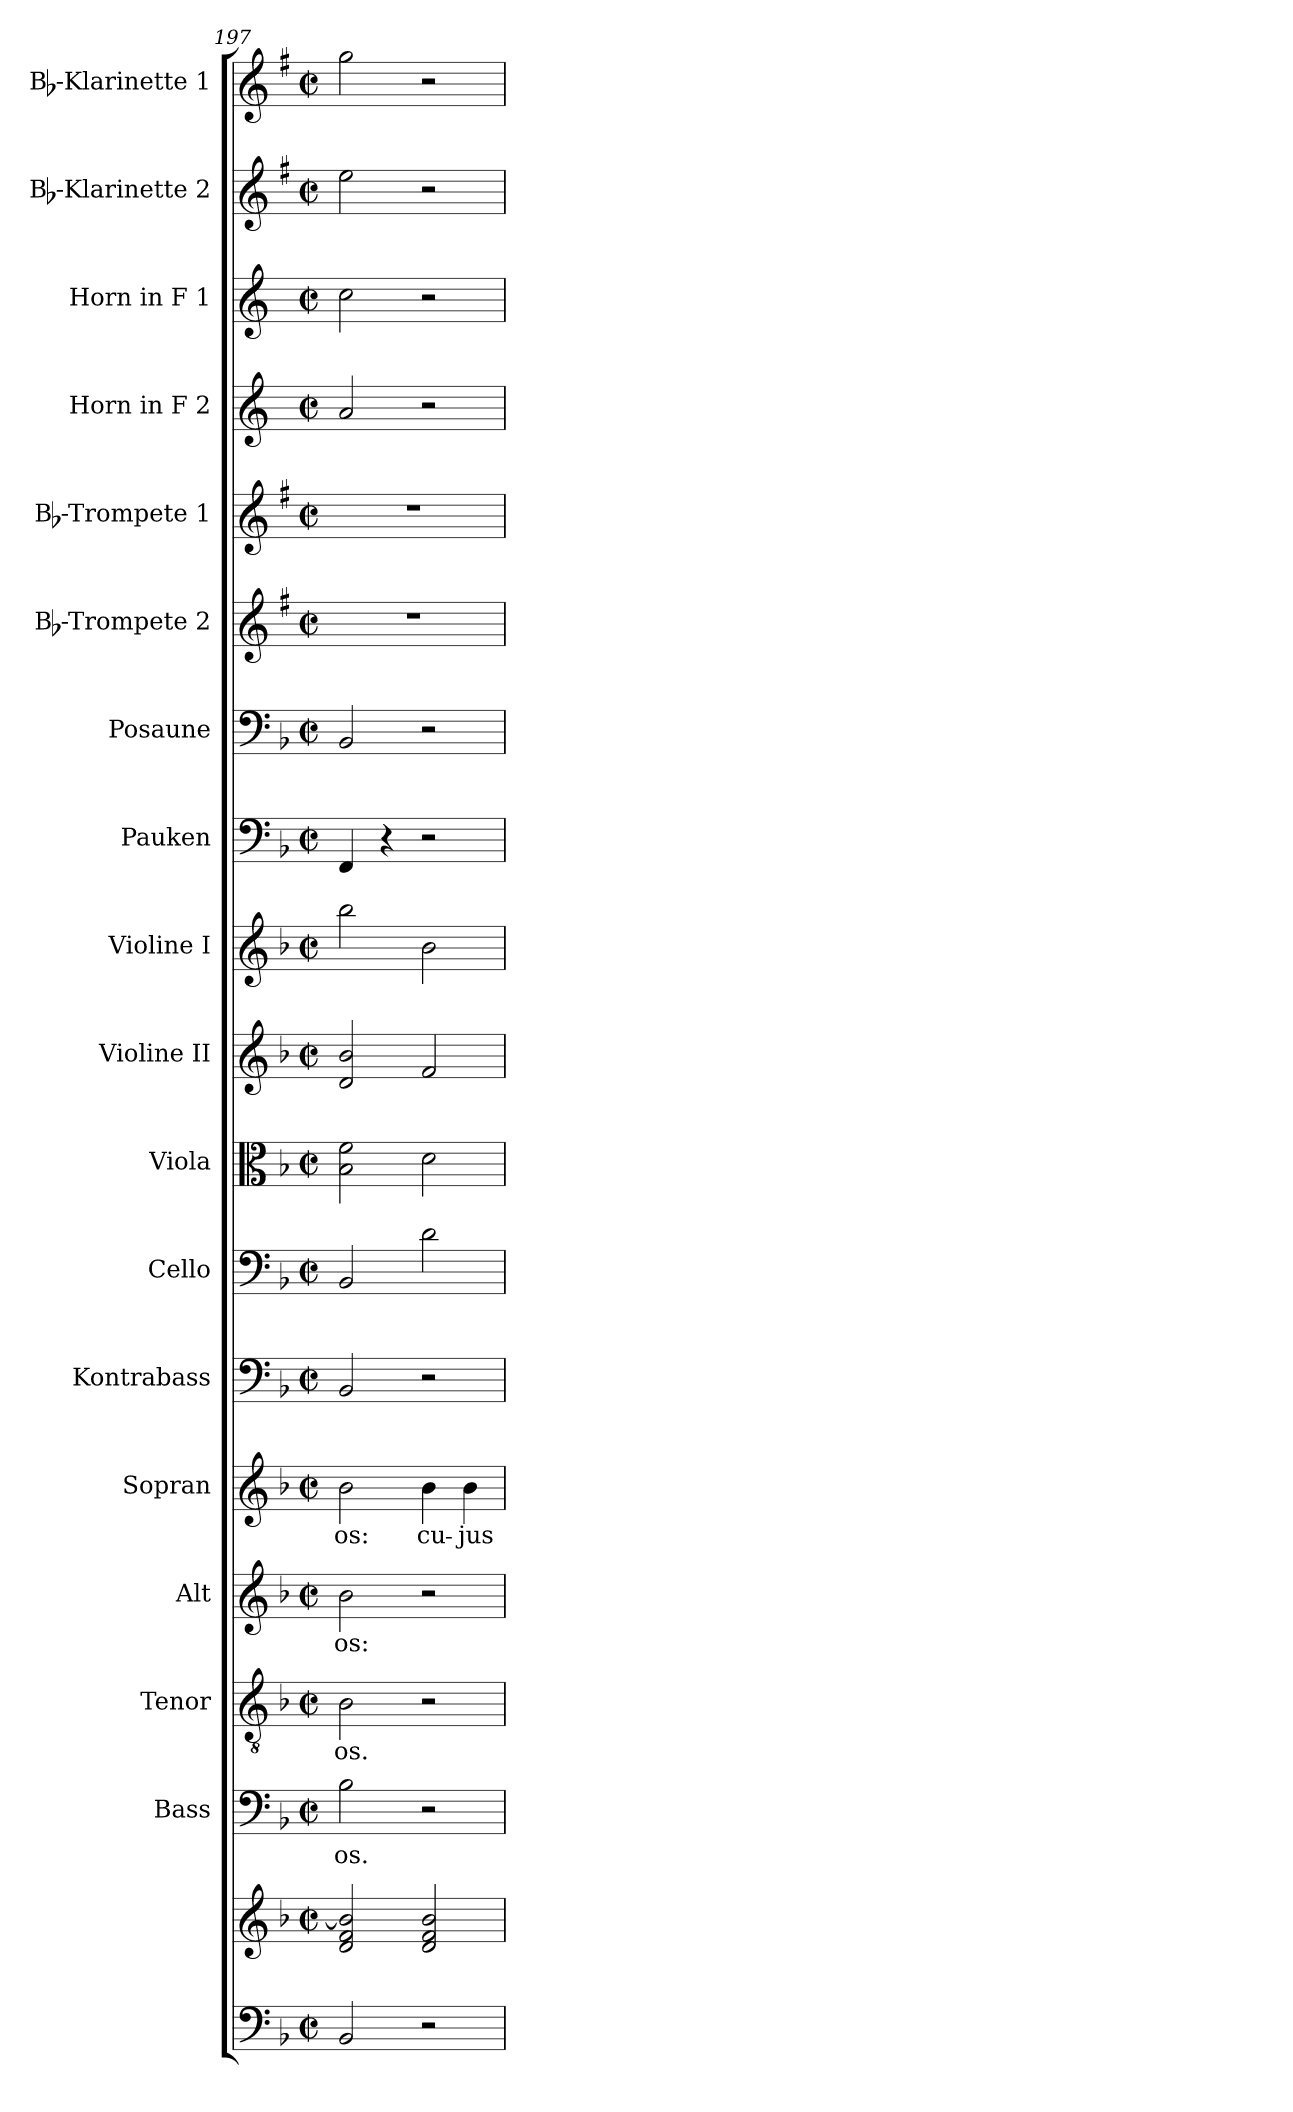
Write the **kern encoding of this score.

**kern	**kern	**kern	**text	**kern	**text	**kern	**text	**kern	**text	**kern	**kern	**kern	**kern	**kern	**kern	**kern	**kern	**kern	**kern	**kern	**kern	**kern
*part18	*part18	*part17	*part17	*part16	*part16	*part15	*part15	*part14	*part14	*part13	*part12	*part11	*part10	*part9	*part8	*part7	*part6	*part5	*part4	*part3	*part2	*part1
*staff19	*staff18	*staff17	*staff17	*staff16	*staff16	*staff15	*staff15	*staff14	*staff14	*staff13	*staff12	*staff11	*staff10	*staff9	*staff8	*staff7	*staff6	*staff5	*staff4	*staff3	*staff2	*staff1
*	*	*I"Bass	*	*I"Tenor	*	*I"Alt	*	*I"Sopran	*	*I"Kontrabass	*I"Cello	*I"Viola	*I"Violine II	*I"Violine I	*I"Pauken	*I"Posaune	*I"Bb-Trompete 2	*I"Bb-Trompete 1	*I"Horn in F 2	*I"Horn in F 1	*I"Bb-Klarinette 2	*I"Bb-Klarinette 1
*	*	*I'B.	*	*I'T.	*	*I'A.	*	*I'S.	*	*I'Kb.	*	*I'Vla.	*I'Vl. II	*I'Vl. I	*I'Pk.	*I'Pos.	*I'Bb Trp. 2	*I'Bb Trp. 1	*	*	*I'Bb Kl. 2	*I'Bb Kl. 1
*clefF4	*clefG2	*clefF4	*	*clefGv2	*	*clefG2	*	*clefG2	*	*clefF4	*clefF4	*clefC3	*clefG2	*clefG2	*clefF4	*clefF4	*clefG2	*clefG2	*clefG2	*clefG2	*clefG2	*clefG2
*	*	*	*	*	*	*	*	*	*	*ITrd7c12	*	*	*	*	*	*	*ITrd1c2	*ITrd1c2	*ITrd4c7	*ITrd4c7	*ITrd1c2	*ITrd1c2
*k[b-]	*k[b-]	*k[b-]	*	*k[b-]	*	*k[b-]	*	*k[b-]	*	*k[b-]	*k[b-]	*k[b-]	*k[b-]	*k[b-]	*k[b-]	*k[b-]	*k[b-]	*k[b-]	*k[b-]	*k[b-]	*k[b-]	*k[b-]
*F:	*F:	*F:	*	*F:	*	*F:	*	*F:	*	*F:	*F:	*F:	*F:	*F:	*F:	*F:	*F:	*F:	*F:	*F:	*F:	*F:
*M2/2	*M2/2	*M2/2	*	*M2/2	*	*M2/2	*	*M2/2	*	*M2/2	*M2/2	*M2/2	*M2/2	*M2/2	*M2/2	*M2/2	*M2/2	*M2/2	*M2/2	*M2/2	*M2/2	*M2/2
*met(c|)	*met(c|)	*met(c|)	*	*met(c|)	*	*met(c|)	*	*met(c|)	*	*met(c|)	*met(c|)	*met(c|)	*met(c|)	*met(c|)	*met(c|)	*met(c|)	*met(c|)	*met(c|)	*met(c|)	*met(c|)	*met(c|)	*met(c|)
=197	=197	=197	=197	=197	=197	=197	=197	=197	=197	=197	=197	=197	=197	=197	=197	=197	=197	=197	=197	=197	=197	=197
!	!	!	!LO:LY:b	!	!LO:LY:b	!	!LO:LY:b	!	!LO:LY:b	!	!	!	!	!	!	!	!	!	!	!	!	!
2BB-/	2d/ 2f/ 2b-/]	2B-\	-os.	2B-\	-os.	2b-\	-os:	2b-\	-os:	2BBB-/	2BB-/	2B-\ 2f\	2d/ 2b-/	2bb-\	4FF/	2BB-/	1r	1r	2d/	2f\	2dd\	2ff\
.	.	.	.	.	.	.	.	.	.	.	.	.	.	.	4r	.	.	.	.	.	.	.
!	!	!	!	!	!	!	!	!	!LO:LY:b	!	!	!	!	!	!	!	!	!	!	!	!	!
2r	2d/ 2f/ 2b-/	2r	.	2r	.	2r	.	4b-\	cu-	2r	2d\	2d\	2f/	2b-\	2r	2r	.	.	2r	2r	2r	2r
!	!	!	!	!	!	!	!	!	!LO:LY:b	!	!	!	!	!	!	!	!	!	!	!	!	!
.	.	.	.	.	.	.	.	4b-\	-jus	.	.	.	.	.	.	.	.	.	.	.	.	.
=	=	=	=	=	=	=	=	=	=	=	=	=	=	=	=	=	=	=	=	=	=	=
*-	*-	*-	*-	*-	*-	*-	*-	*-	*-	*-	*-	*-	*-	*-	*-	*-	*-	*-	*-	*-	*-	*-
